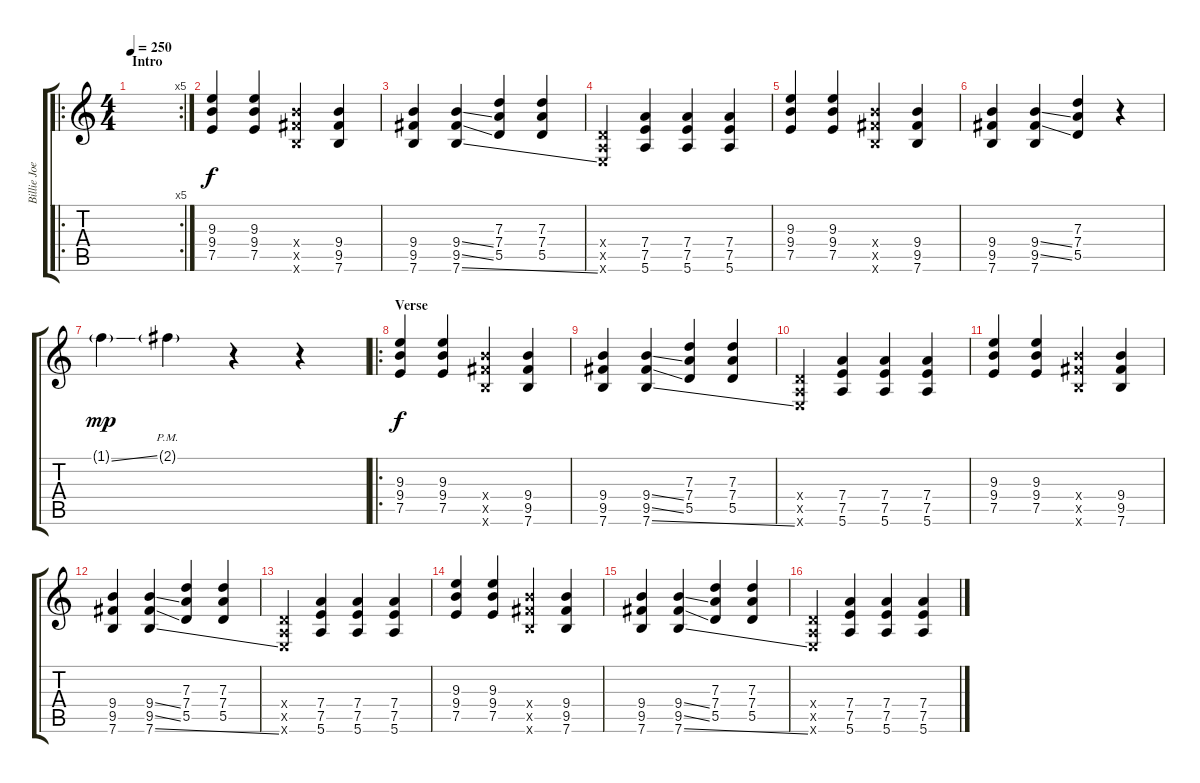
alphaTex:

\track ("Billie Joe" "Billie Joe") {instrument acousticguitarsteel}
\staff {score tabs}
\tuning (E4 B3 G3 D3 A2 E2) {hide}
\ro
\rc 5
\ts (4 4)
\section ("" "Intro")
\tempo 250
\clef g2
\ks c
|
(9.3 9.4 7.5).4 (9.3 9.4 7.5).4 (9.4{x} 9.5{x} 7.6{x}).4 (9.4 9.5 7.6).4 |
(9.4 9.5 7.6).4 (9.4{ss} 9.5{ss} 7.6{ss}).4 (7.3 7.4 5.5).4 (7.3 7.4 5.5).4 |
(0.4{x} 0.5{x} 0.6{x}).4 (7.4 7.5 5.6).4 (7.4 7.5 5.6).4 (7.4 7.5 5.6).4 |
(9.3 9.4 7.5).4 (9.3 9.4 7.5).4 (9.4{x} 9.5{x} 7.6{x}).4 (9.4 9.5 7.6).4 |
(9.4 9.5 7.6).4 (9.4{ss} 9.5{ss} 7.6).4 (7.3 7.4 5.5).4 r.4 |
1.1{ss g}.4{dy mp} 2.1{g pm}.4 r.4 r.4 |
\ro
\section ("" "Verse")
(9.3 9.4 7.5).4{dy f} (9.3 9.4 7.5).4 (9.4{x} 9.5{x} 7.6{x}).4 (9.4 9.5 7.6).4 |
(9.4 9.5 7.6).4 (9.4{ss} 9.5{ss} 7.6{ss}).4 (7.3 7.4 5.5).4 (7.3 7.4 5.5).4 |
(0.4{x} 0.5{x} 0.6{x}).4 (7.4 7.5 5.6).4 (7.4 7.5 5.6).4 (7.4 7.5 5.6).4 |
(9.3 9.4 7.5).4 (9.3 9.4 7.5).4 (9.4{x} 9.5{x} 7.6{x}).4 (9.4 9.5 7.6).4 |
(9.4 9.5 7.6).4 (9.4{ss} 9.5{ss} 7.6{ss}).4 (7.3 7.4 5.5).4 (7.3 7.4 5.5).4 |
(0.4{x} 0.5{x} 0.6{x}).4 (7.4 7.5 5.6).4 (7.4 7.5 5.6).4 (7.4 7.5 5.6).4 |
(9.3 9.4 7.5).4 (9.3 9.4 7.5).4 (9.4{x} 9.5{x} 7.6{x}).4 (9.4 9.5 7.6).4 |
(9.4 9.5 7.6).4 (9.4{ss} 9.5{ss} 7.6{ss}).4 (7.3 7.4 5.5).4 (7.3 7.4 5.5).4 |
(0.4{x} 0.5{x} 0.6{x}).4 (7.4 7.5 5.6).4 (7.4 7.5 5.6).4 (7.4 7.5 5.6).4
